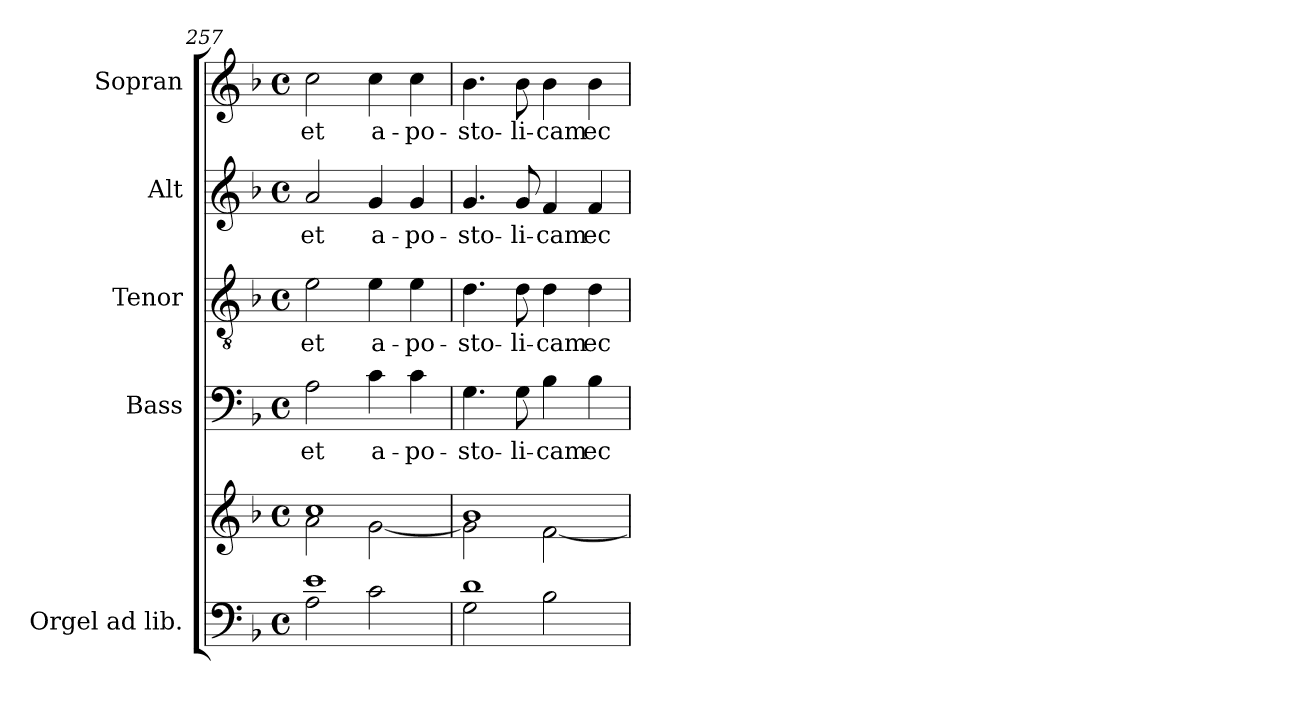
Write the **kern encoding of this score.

**kern	**kern	**kern	**text	**kern	**text	**kern	**text	**kern	**text
*part5	*part5	*part4	*part4	*part3	*part3	*part2	*part2	*part1	*part1
*staff6	*staff5	*staff4	*staff4	*staff3	*staff3	*staff2	*staff2	*staff1	*staff1
*I"Orgel ad lib.	*	*I"Bass	*	*I"Tenor	*	*I"Alt	*	*I"Sopran	*
*	*	*I'B.	*	*I'T.	*	*I'A.	*	*I'S.	*
*clefF4	*clefG2	*clefF4	*	*clefGv2	*	*clefG2	*	*clefG2	*
*k[b-]	*k[b-]	*k[b-]	*	*k[b-]	*	*k[b-]	*	*k[b-]	*
*F:	*F:	*F:	*	*F:	*	*F:	*	*F:	*
*M4/4	*M4/4	*M4/4	*	*M4/4	*	*M4/4	*	*M4/4	*
*met(c)	*met(c)	*met(c)	*	*met(c)	*	*met(c)	*	*met(c)	*
=257	=257	=257	=257	=257	=257	=257	=257	=257	=257
*^	*^	*	*	*	*	*	*	*	*
!	!	!	!	!	!LO:LY:b	!	!LO:LY:b	!	!LO:LY:b	!	!LO:LY:b
1e	2A\	1cc	2a\	2A\	et	2e\	et	2a/	et	2cc\	et
!	!	!	!	!	!LO:LY:b	!	!LO:LY:b	!	!LO:LY:b	!	!LO:LY:b
.	2c\	.	[<2g\	4c\	a-	4e\	a-	4g/	a-	4cc\	a-
!	!	!	!	!	!LO:LY:b	!	!LO:LY:b	!	!LO:LY:b	!	!LO:LY:b
.	.	.	.	4c\	-po-	4e\	-po-	4g/	-po-	4cc\	-po-
=258	=258	=258	=258	=258	=258	=258	=258	=258	=258	=258	=258
!	!	!	!	!	!LO:LY:b	!	!LO:LY:b	!	!LO:LY:b	!	!LO:LY:b
1d	2G\	1b-	2g\]	4.G\	-sto-	4.d\	-sto-	4.g/	-sto-	4.b-\	-sto-
!	!	!	!	!	!LO:LY:b	!	!LO:LY:b	!	!LO:LY:b	!	!LO:LY:b
.	.	.	.	8G\	-li-	8d\	-li-	8g/	-li-	8b-\	-li-
!	!	!	!	!	!LO:LY:b	!	!LO:LY:b	!	!LO:LY:b	!	!LO:LY:b
.	2B-\	.	[<2f\	4B-\	-cam	4d\	-cam	4f/	-cam	4b-\	-cam
!	!	!	!	!	!LO:LY:b	!	!LO:LY:b	!	!LO:LY:b	!	!LO:LY:b
.	.	.	.	4B-\	ec-	4d\	ec-	4f/	ec-	4b-\	ec-
*v	*v	*	*	*	*	*	*	*	*	*	*
*	*v	*v	*	*	*	*	*	*	*	*
=	=	=	=	=	=	=	=	=	=
*-	*-	*-	*-	*-	*-	*-	*-	*-	*-
